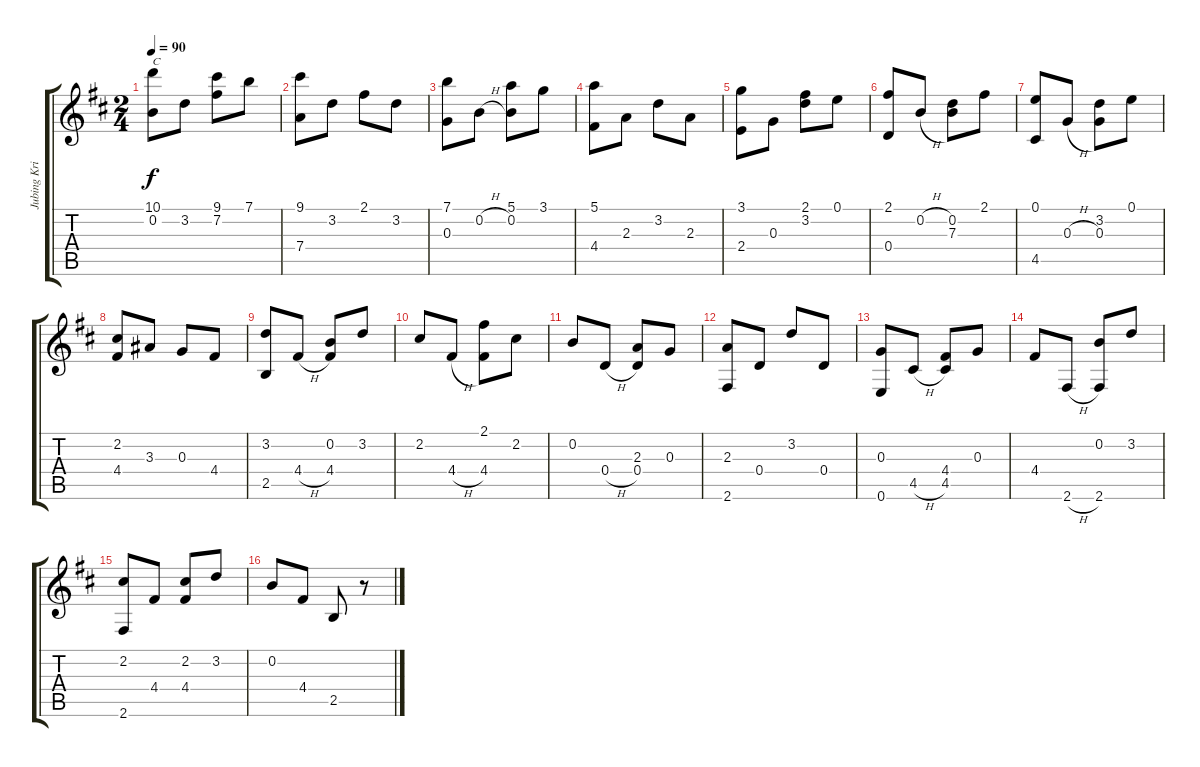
\track ("Jubing Kristianto" "Jubing Kri") {instrument acousticguitarsteel}
\staff {score tabs}
\tuning (E4 B3 G3 D3 A2 E2) {hide}
\ts (2 4)
\tempo 90
\clef g2
\ks bminor
(10.1 0.2).8{txt "C" dy f} 3.2.8 (9.1 7.2).8 7.1.8 |
(9.1 7.4).8 3.2.8 2.1.8 3.2.8 |
(7.1 0.3).8 0.2{h}.8 (5.1 0.2).8 3.1.8 |
(5.1 4.4).8 2.3.8 3.2.8 2.3.8 |
(3.1 2.4).8 0.3.8 (2.1 3.2).8 0.1.8 |
(2.1 0.4).8 0.2{h}.8 (0.2 7.3).8 2.1.8 |
(0.1 4.5).8 0.3{h}.8 (3.2 0.3).8 0.1.8 |
(2.2 4.4).8 3.3.8 0.3.8 4.4.8 |
(3.2 2.5).8 4.4{h}.8 (0.2 4.4).8 3.2.8 |
2.2.8 4.4{h}.8 (2.1 4.4).8 2.2.8 |
0.2.8 0.4{h}.8 (2.3 0.4).8 0.3.8 |
(2.3 2.6).8 0.4.8 3.2.8 0.4.8 |
(0.3 0.6).8 4.5{h}.8 (4.4 4.5).8 0.3.8 |
4.4.8 2.6{h}.8 (0.2 2.6).8 3.2.8 |
(2.2 2.6).8 4.4.8 (2.2 4.4).8 3.2.8 |
0.2.8 4.4.8 2.5.8 r.8
